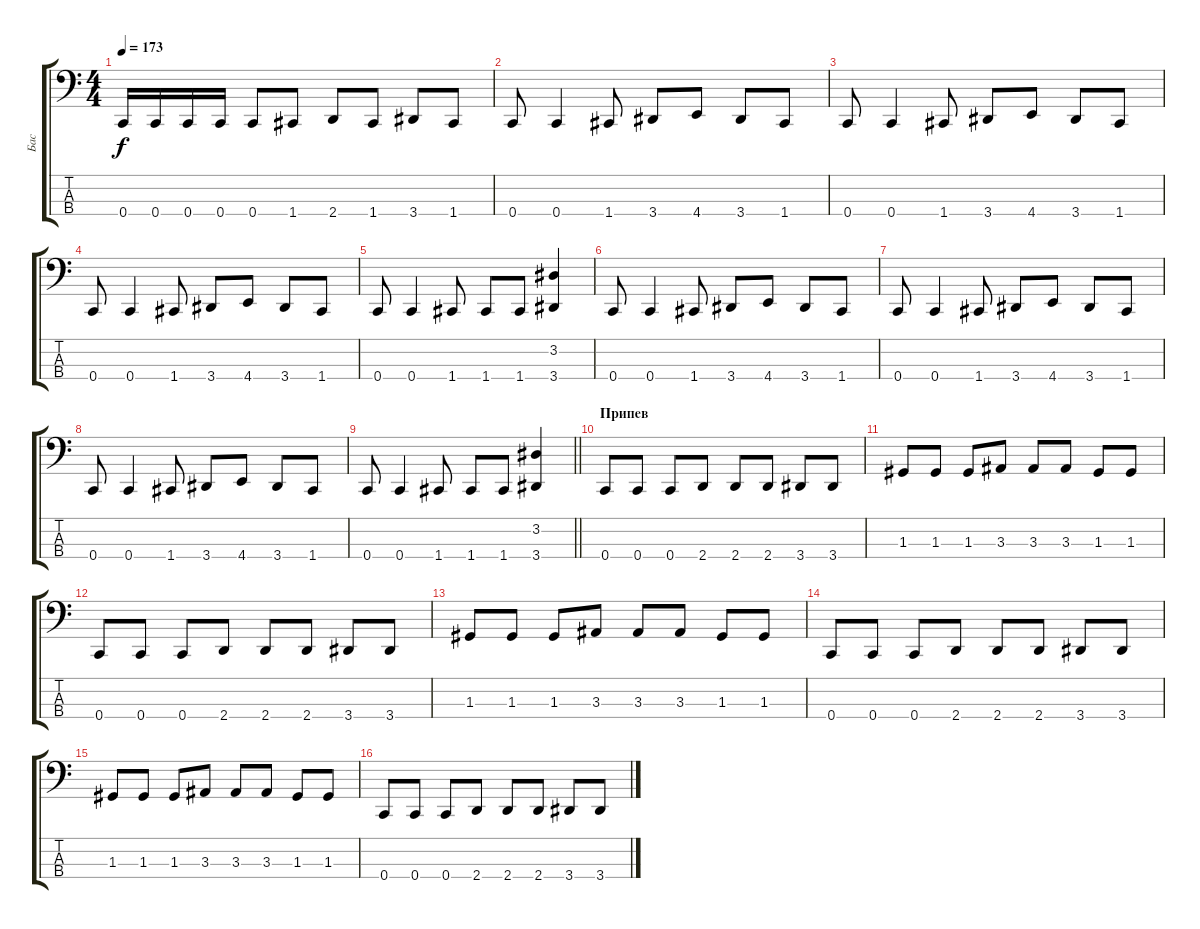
\track ("Бас" "Бас") {instrument electricbasspick}
\staff {score tabs}
\tuning (F2 C2 G1 C1) {hide}
\ts (4 4)
\tempo 173
\clef f4
\ks c
0.4.16{dy f} 0.4.16 0.4.16 0.4.16 0.4.8 1.4.8 2.4.8 1.4.8 3.4.8 1.4.8 |
0.4.8 0.4.4 1.4.8 3.4.8 4.4.8 3.4.8 1.4.8 |
0.4.8 0.4.4 1.4.8 3.4.8 4.4.8 3.4.8 1.4.8 |
0.4.8 0.4.4 1.4.8 3.4.8 4.4.8 3.4.8 1.4.8 |
0.4.8 0.4.4 1.4.8 1.4.8 1.4.8 (3.2 3.4).4 |
0.4.8 0.4.4 1.4.8 3.4.8 4.4.8 3.4.8 1.4.8 |
0.4.8 0.4.4 1.4.8 3.4.8 4.4.8 3.4.8 1.4.8 |
0.4.8 0.4.4 1.4.8 3.4.8 4.4.8 3.4.8 1.4.8 |
\barLineRight lightlight
0.4.8 0.4.4 1.4.8 1.4.8 1.4.8 (3.2 3.4).4 |
\section ("" "Припев")
0.4.8 0.4.8 0.4.8 2.4.8 2.4.8 2.4.8 3.4.8 3.4.8 |
1.3.8 1.3.8 1.3.8 3.3.8 3.3.8 3.3.8 1.3.8 1.3.8 |
0.4.8 0.4.8 0.4.8 2.4.8 2.4.8 2.4.8 3.4.8 3.4.8 |
1.3.8 1.3.8 1.3.8 3.3.8 3.3.8 3.3.8 1.3.8 1.3.8 |
0.4.8 0.4.8 0.4.8 2.4.8 2.4.8 2.4.8 3.4.8 3.4.8 |
1.3.8 1.3.8 1.3.8 3.3.8 3.3.8 3.3.8 1.3.8 1.3.8 |
0.4.8 0.4.8 0.4.8 2.4.8 2.4.8 2.4.8 3.4.8 3.4.8
